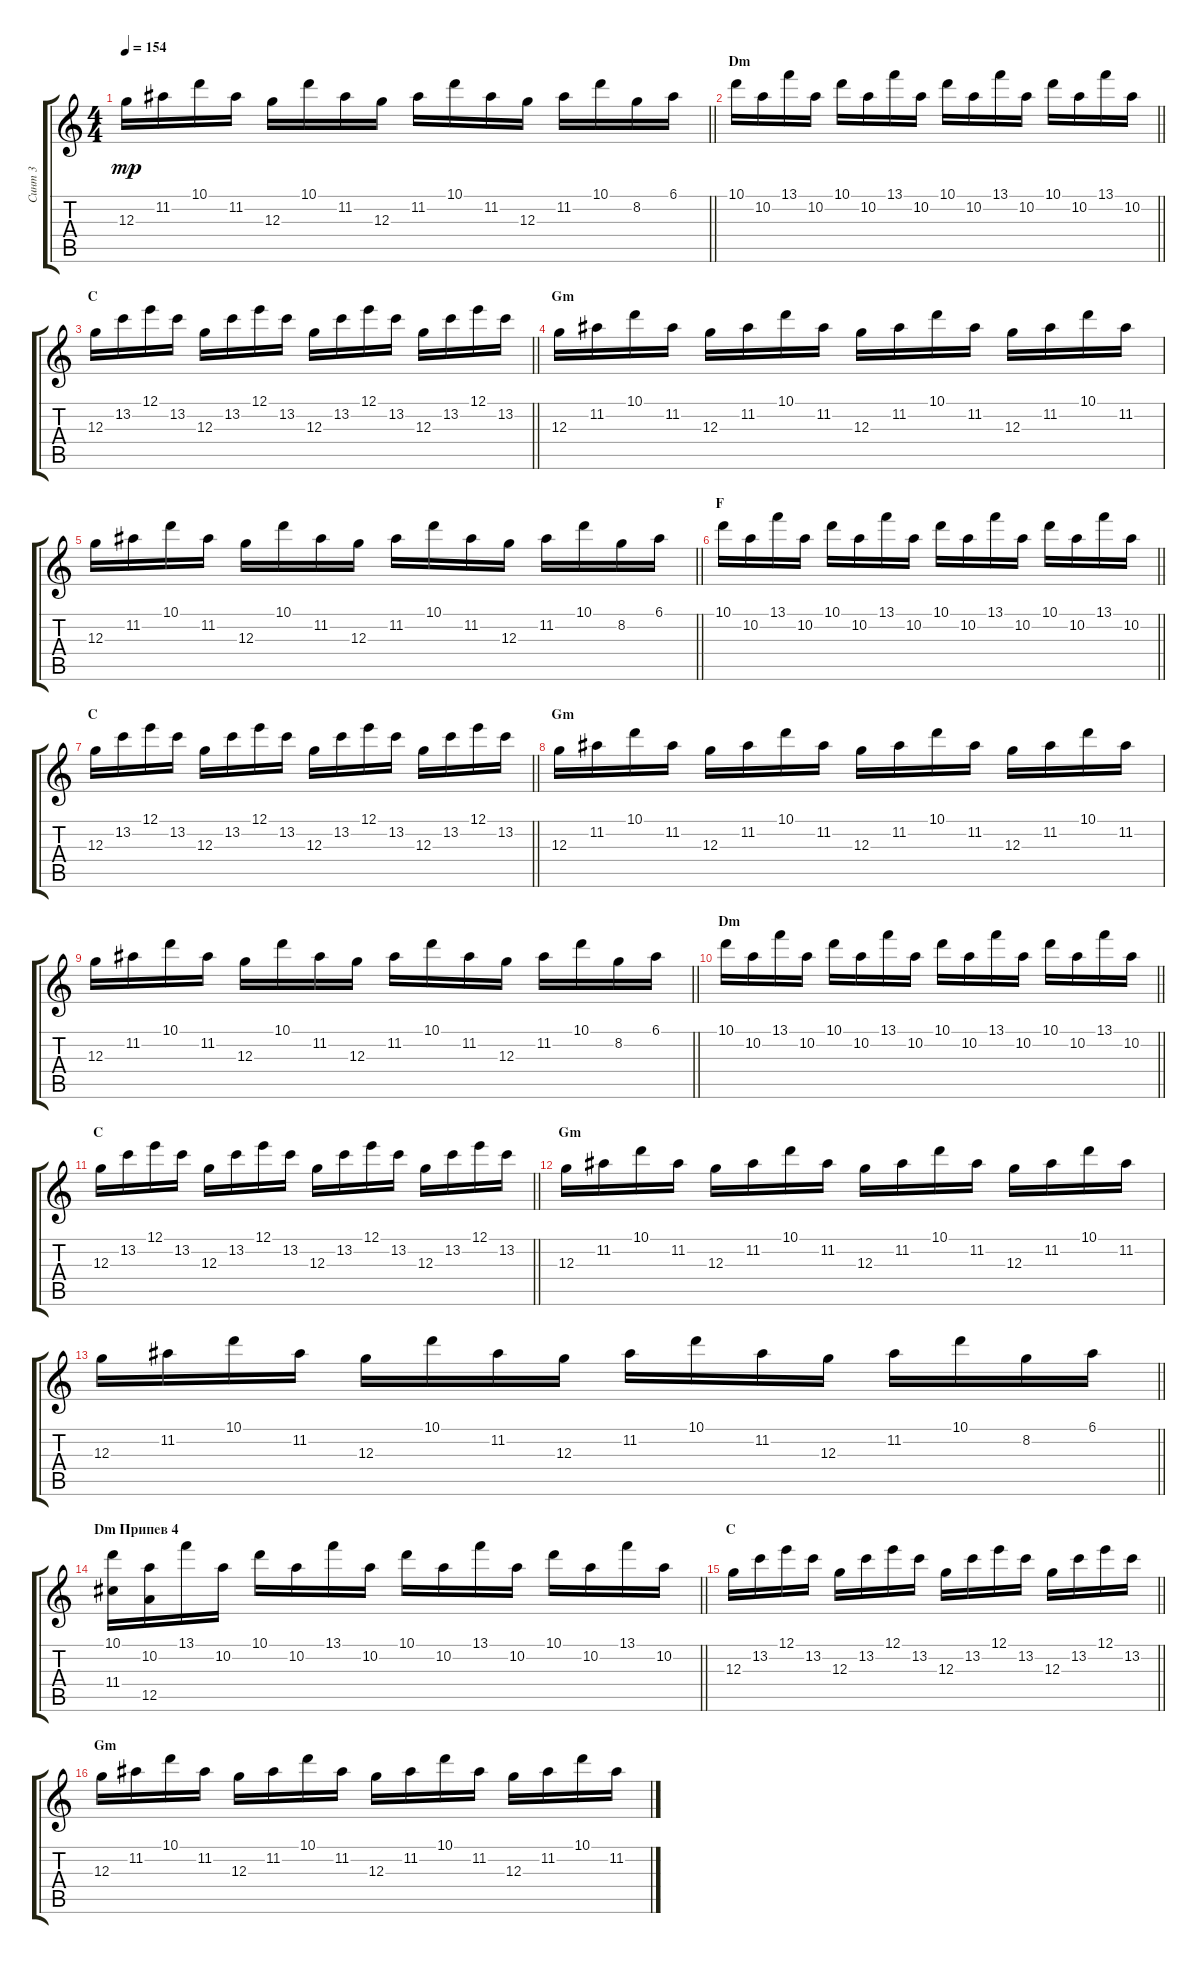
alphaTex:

\track ("Синт 3" "Синт 3") {instrument lead1square}
\staff {score tabs}
\tuning (E5 B4 G4 D4 A3 E3) {hide}
\ts (4 4)
\tempo 154
\clef g2
\barLineRight lightlight
\ks c
12.3.16{dy mp} 11.2.16 10.1.16 11.2.16 12.3.16 10.1.16 11.2.16 12.3.16 11.2.16 10.1.16 11.2.16 12.3.16 11.2.16 10.1.16 8.2.16 6.1.16 |
\section ("" "Dm")
\barLineRight lightlight
10.1.16 10.2.16 13.1.16 10.2.16 10.1.16 10.2.16 13.1.16 10.2.16 10.1.16 10.2.16 13.1.16 10.2.16 10.1.16 10.2.16 13.1.16 10.2.16 |
\section ("" "C")
\barLineRight lightlight
12.3.16 13.2.16 12.1.16 13.2.16 12.3.16 13.2.16 12.1.16 13.2.16 12.3.16 13.2.16 12.1.16 13.2.16 12.3.16 13.2.16 12.1.16 13.2.16 |
\section ("" "Gm")
12.3.16 11.2.16 10.1.16 11.2.16 12.3.16 11.2.16 10.1.16 11.2.16 12.3.16 11.2.16 10.1.16 11.2.16 12.3.16 11.2.16 10.1.16 11.2.16 |
\barLineRight lightlight
12.3.16 11.2.16 10.1.16 11.2.16 12.3.16 10.1.16 11.2.16 12.3.16 11.2.16 10.1.16 11.2.16 12.3.16 11.2.16 10.1.16 8.2.16 6.1.16 |
\section ("" "F")
\barLineRight lightlight
10.1.16 10.2.16 13.1.16 10.2.16 10.1.16 10.2.16 13.1.16 10.2.16 10.1.16 10.2.16 13.1.16 10.2.16 10.1.16 10.2.16 13.1.16 10.2.16 |
\section ("" "C")
\barLineRight lightlight
12.3.16 13.2.16 12.1.16 13.2.16 12.3.16 13.2.16 12.1.16 13.2.16 12.3.16 13.2.16 12.1.16 13.2.16 12.3.16 13.2.16 12.1.16 13.2.16 |
\section ("" "Gm")
12.3.16 11.2.16 10.1.16 11.2.16 12.3.16 11.2.16 10.1.16 11.2.16 12.3.16 11.2.16 10.1.16 11.2.16 12.3.16 11.2.16 10.1.16 11.2.16 |
\barLineRight lightlight
12.3.16 11.2.16 10.1.16 11.2.16 12.3.16 10.1.16 11.2.16 12.3.16 11.2.16 10.1.16 11.2.16 12.3.16 11.2.16 10.1.16 8.2.16 6.1.16 |
\section ("" "Dm")
\barLineRight lightlight
10.1.16 10.2.16 13.1.16 10.2.16 10.1.16 10.2.16 13.1.16 10.2.16 10.1.16 10.2.16 13.1.16 10.2.16 10.1.16 10.2.16 13.1.16 10.2.16 |
\section ("" "C")
\barLineRight lightlight
12.3.16 13.2.16 12.1.16 13.2.16 12.3.16 13.2.16 12.1.16 13.2.16 12.3.16 13.2.16 12.1.16 13.2.16 12.3.16 13.2.16 12.1.16 13.2.16 |
\section ("" "Gm")
12.3.16 11.2.16 10.1.16 11.2.16 12.3.16 11.2.16 10.1.16 11.2.16 12.3.16 11.2.16 10.1.16 11.2.16 12.3.16 11.2.16 10.1.16 11.2.16 |
\barLineRight lightlight
12.3.16 11.2.16 10.1.16 11.2.16 12.3.16 10.1.16 11.2.16 12.3.16 11.2.16 10.1.16 11.2.16 12.3.16 11.2.16 10.1.16 8.2.16 6.1.16 |
\section ("" "Dm Припев 4")
\barLineRight lightlight
(10.1 11.4).16 (10.2 12.5).16 13.1.16 10.2.16 10.1.16 10.2.16 13.1.16 10.2.16 10.1.16 10.2.16 13.1.16 10.2.16 10.1.16 10.2.16 13.1.16 10.2.16 |
\section ("" "C")
\barLineRight lightlight
12.3.16 13.2.16 12.1.16 13.2.16 12.3.16 13.2.16 12.1.16 13.2.16 12.3.16 13.2.16 12.1.16 13.2.16 12.3.16 13.2.16 12.1.16 13.2.16 |
\section ("" "Gm")
12.3.16 11.2.16 10.1.16 11.2.16 12.3.16 11.2.16 10.1.16 11.2.16 12.3.16 11.2.16 10.1.16 11.2.16 12.3.16 11.2.16 10.1.16 11.2.16
